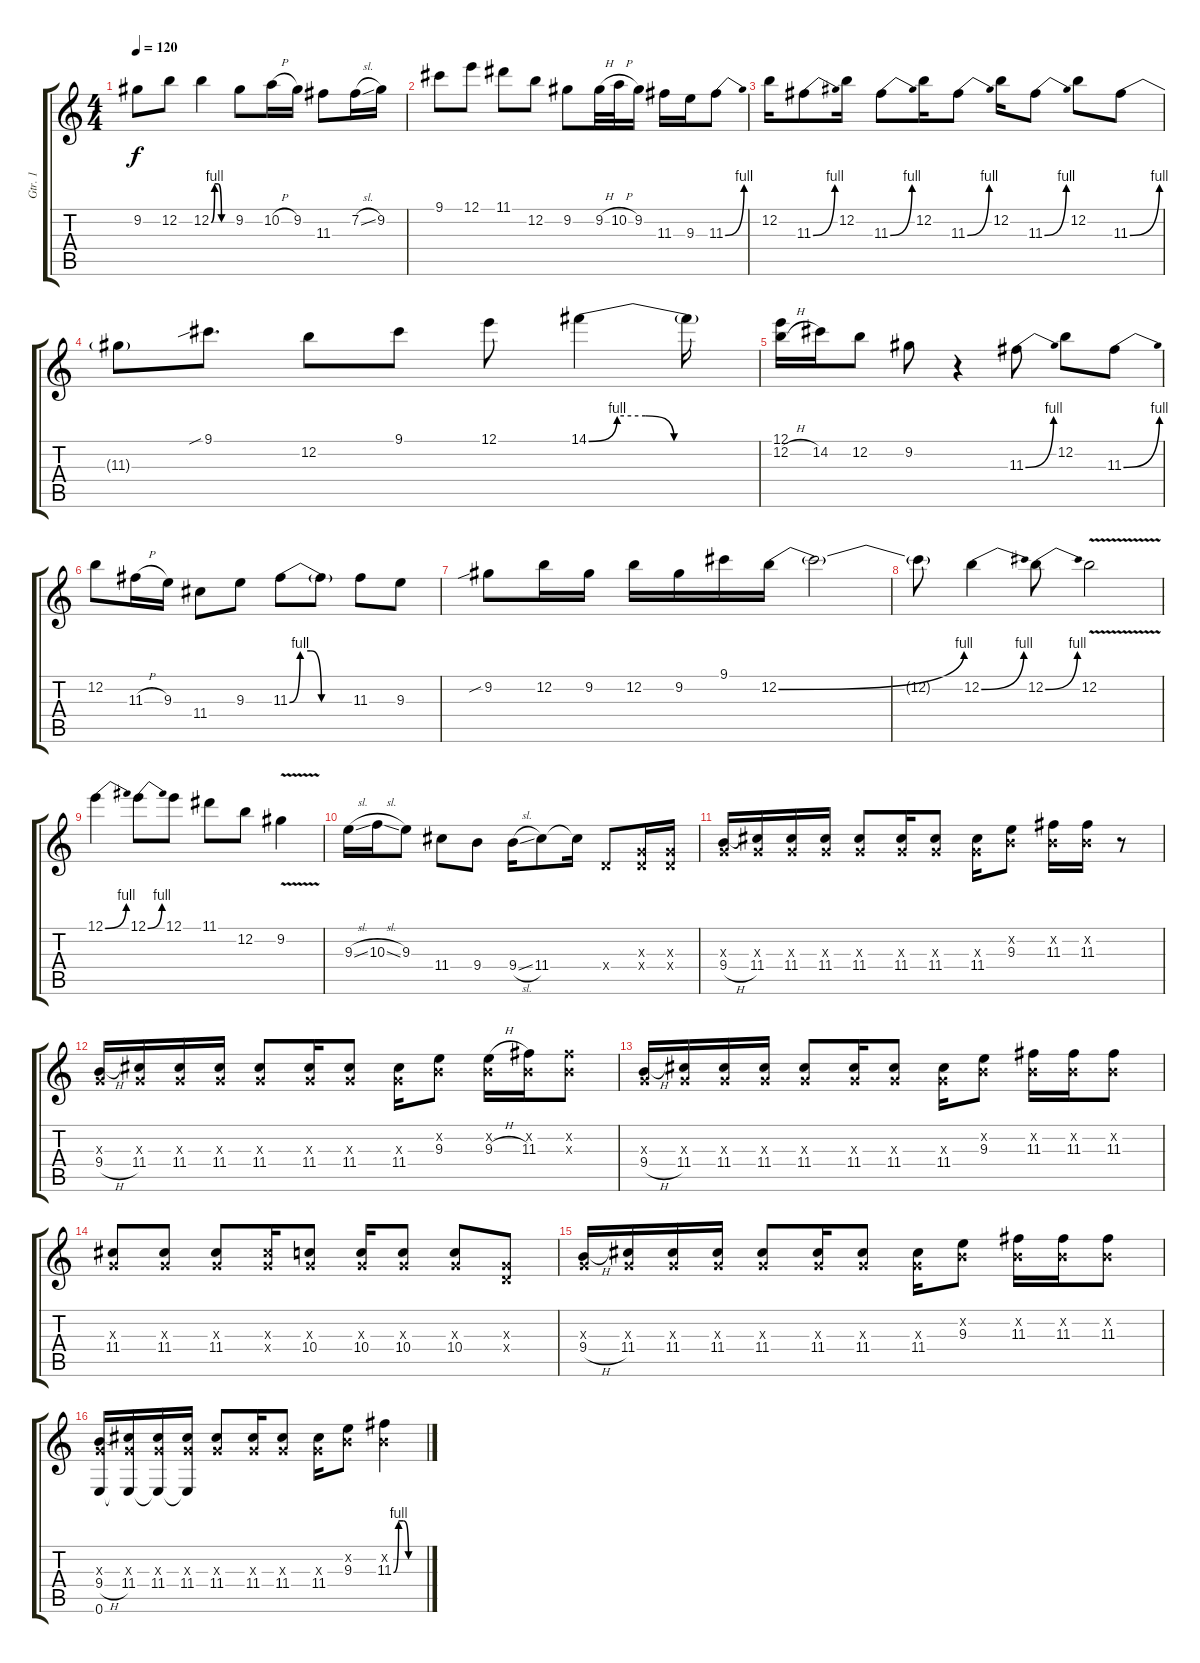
\track ("Gtr. 1" "Gtr. 1") {instrument electricguitarclean}
\staff {score tabs}
\tuning (E4 B3 G3 D3 A2 E2) {hide}
\ts (4 4)
\tempo 120
\clef g2
\ks c
9.2.8{dy f} 12.2.8 12.2{be (custom 0 0 10 4 20 4 30 0 60 0)}.4 9.2.8 10.2{h}.16 9.2.16 11.3.8 7.2{sl}.16 9.2.16 |
9.1.8 12.1.8 11.1.8 12.2.8 9.2.8 9.2{h}.32 10.2{h}.32 9.2.16 11.3.16 9.3.16 11.3{be (bend 0 0 60 4)}.8 |
12.2.16 11.3{be (bend 0 0 60 4)}.8 12.2.16 11.3{be (bend 0 0 60 4)}.8 12.2.16 11.3{be (bend 0 0 60 4)}.8 12.2.16 11.3{be (bend 0 0 60 4)}.8 12.2.8 11.3{be (bend 0 0 60 4)}.8 |
11.3{t}.8 9.1{sib}.8{d} 12.2.8 9.1.8 12.1.8 14.1{be (custom 0 0 10 4 20 4 30 0 60 0)}.4 14.1{t}.16 |
(12.1 12.2{h}).16 14.2.16 12.2.8 9.2.8 r.4 11.3{be (bend 0 0 60 4)}.8 12.2.8 11.3{be (bend 0 0 60 4)}.8 |
12.2.8 11.3{h}.16 9.3.16 11.4.8 9.3.8 11.3{be (custom 0 0 10 4 20 4 30 0 60 0)}.8 11.3{t}.8 11.3.8 9.3.8 |
9.2{sib}.8 12.2.16 9.2.16 12.2.16 9.2.16 9.1.16 12.2{be (bend 0 0 60 4)}.16 12.2{t}.2 |
12.2{t}.8 12.2{be (bend 0 0 60 4)}.4 12.2{be (bend 0 0 60 4)}.8 12.2{v}.2 |
12.1{be (bend 0 0 60 4)}.4 12.1{be (bend 0 0 60 4)}.8 12.1.8 11.1.8 12.2.8 9.2{v}.4 |
9.3{sl}.16 10.3{sl}.16 9.3.8 11.4.8 9.4.8 9.4{sl}.16 11.4.8 11.4{t}.16 0.4{x}.8 (0.3{x} 0.4{x}).16 (0.3{x} 0.4{x}).16 |
(0.3{x} 9.4{h}).16 (0.3{x} 11.4).16 (0.3{x} 11.4).16 (0.3{x} 11.4).16 (0.3{x} 11.4).8 (0.3{x} 11.4).16 (0.3{x} 11.4).8 (0.3{x} 11.4).16 (0.2{x} 9.3).8 (0.2{x} 11.3).16 (0.2{x} 11.3).16 r.8 |
(0.3{x} 9.4{h}).16 (0.3{x} 11.4).16 (0.3{x} 11.4).16 (0.3{x} 11.4).16 (0.3{x} 11.4).8 (0.3{x} 11.4).16 (0.3{x} 11.4).8 (0.3{x} 11.4).16 (0.2{x} 9.3).8 (0.2{x} 9.3{h}).16 (0.2{x} 11.3).16 (0.2{x} 11.3{x}).8 |
(0.3{x} 9.4{h}).16 (0.3{x} 11.4).16 (0.3{x} 11.4).16 (0.3{x} 11.4).16 (0.3{x} 11.4).8 (0.3{x} 11.4).16 (0.3{x} 11.4).8 (0.3{x} 11.4).16 (0.2{x} 9.3).8 (0.2{x} 11.3).16 (0.2{x} 11.3).16 (0.2{x} 11.3).8 |
(0.3{x} 11.4).8 (0.3{x} 11.4).8 (0.3{x} 11.4).8 (0.3{x} 11.4{x}).16 (0.3{x} 10.4).8 (0.3{x} 10.4).16 (0.3{x} 10.4).8 (0.3{x} 10.4).8 (0.3{x} 0.4{x}).8 |
(0.3{x} 9.4{h}).16 (0.3{x} 11.4).16 (0.3{x} 11.4).16 (0.3{x} 11.4).16 (0.3{x} 11.4).8 (0.3{x} 11.4).16 (0.3{x} 11.4).8 (0.3{x} 11.4).16 (0.2{x} 9.3).8 (0.2{x} 11.3).16 (0.2{x} 11.3).16 (0.2{x} 11.3).8 |
(0.3{x} 9.4{h} 0.6).16 (0.3{x} 11.4 0.6{t}).16 (0.3{x} 11.4 0.6{t}).16 (0.3{x} 11.4 0.6{t}).16 (0.3{x} 11.4).8 (0.3{x} 11.4).16 (0.3{x} 11.4).8 (0.3{x} 11.4).16 (0.2{x} 9.3).8 (0.2{x} 11.3{be (custom 0 0 10 4 20 4 30 0 60 0)}).4
